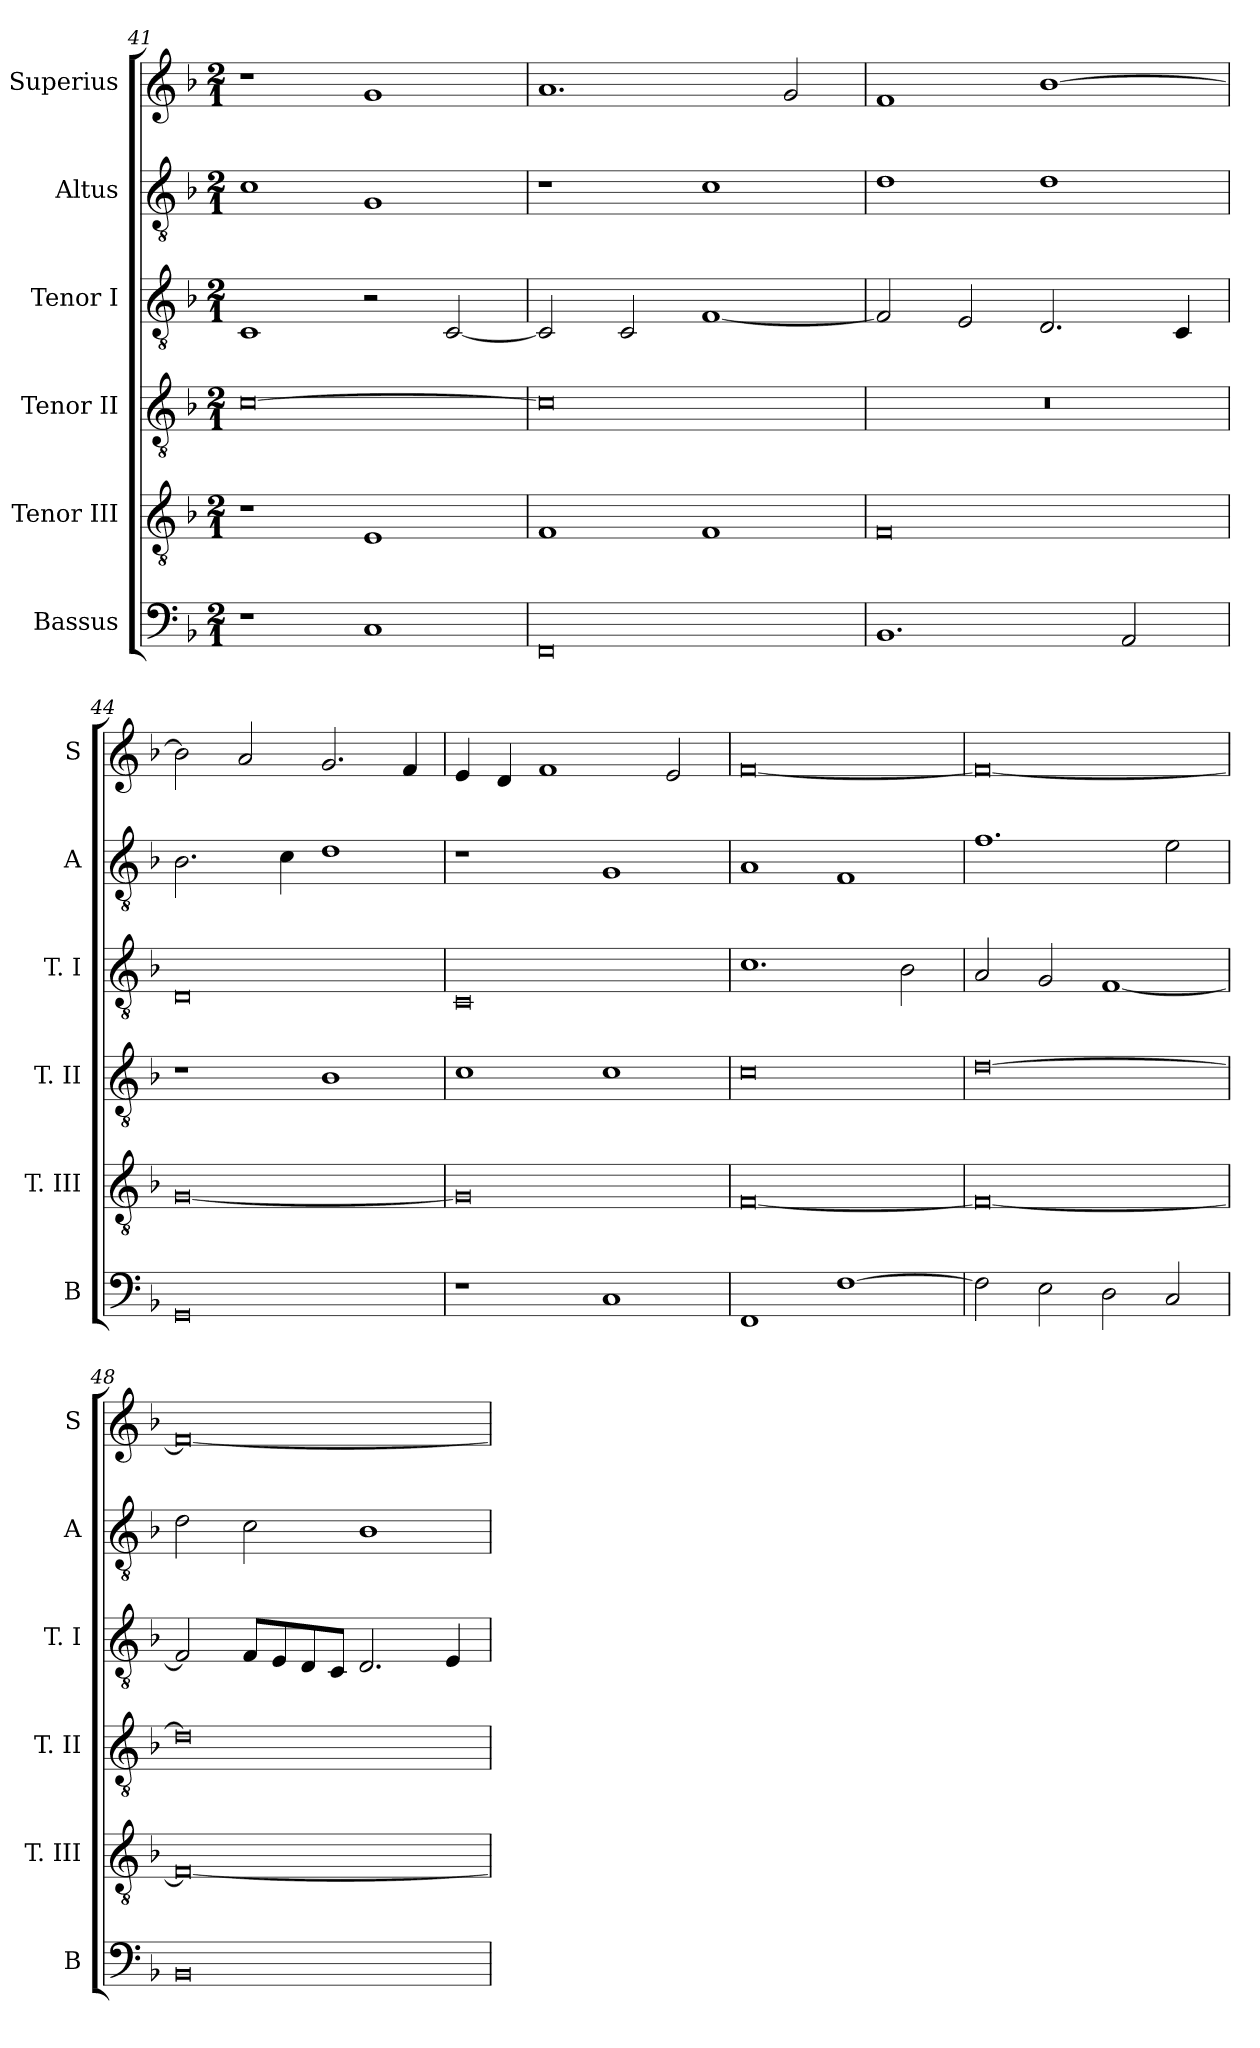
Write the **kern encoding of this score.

**kern	**kern	**kern	**kern	**kern	**kern
*part6	*part5	*part4	*part3	*part2	*part1
*staff6	*staff5	*staff4	*staff3	*staff2	*staff1
*I"Bassus	*I"Tenor III	*I"Tenor II	*I"Tenor I	*I"Altus	*I"Superius
*I'B	*I'T. III	*I'T. II	*I'T. I	*I'A	*I'S
*clefF4	*clefGv2	*clefGv2	*clefGv2	*clefGv2	*clefG2
*k[b-]	*k[b-]	*k[b-]	*k[b-]	*k[b-]	*k[b-]
*F:	*F:	*F:	*F:	*F:	*F:
*M2/1	*M2/1	*M2/1	*M2/1	*M2/1	*M2/1
=41	=41	=41	=41	=41	=41
1r	1r	[0c	1C	1c	1r
1C	1E	.	2r	1G	1g
.	.	.	[2C	.	.
=42	=42	=42	=42	=42	=42
0FF	1F	0c]	2C]	1r	1.a
.	.	.	2C	.	.
.	1F	.	[1F	1c	.
.	.	.	.	.	2g
=43	=43	=43	=43	=43	=43
1.BB-	0F	0r	2F]	1d	1f
.	.	.	2E	.	.
.	.	.	2.D	1d	[1b-
2AA	.	.	.	.	.
.	.	.	4C	.	.
=44	=44	=44	=44	=44	=44
0GG	[0G	1r	0D	2.B-	2b-]
.	.	.	.	.	2a
.	.	.	.	4c	.
.	.	1B-	.	1d	2.g
.	.	.	.	.	4f
=45	=45	=45	=45	=45	=45
1r	0G]	1c	0C	1r	4e
.	.	.	.	.	4d
.	.	.	.	.	1f
1C	.	1c	.	1G	.
.	.	.	.	.	2e
=46	=46	=46	=46	=46	=46
1FF	[0F	0c	1.c	1A	[0f
[1F	.	.	.	1F	.
.	.	.	2B-	.	.
=47	=47	=47	=47	=47	=47
2F]	0F_	[0d	2A	1.f	0f_
2E	.	.	2G	.	.
2D	.	.	[1F	.	.
2C	.	.	.	2e	.
=48	=48	=48	=48	=48	=48
0BB-	0F_	0d]	2F]	2d	0f_
.	.	.	8FL	2c	.
.	.	.	8E	.	.
.	.	.	8D	.	.
.	.	.	8CJ	.	.
.	.	.	2.D	1B-	.
.	.	.	4E	.	.
=	=	=	=	=	=
*-	*-	*-	*-	*-	*-
